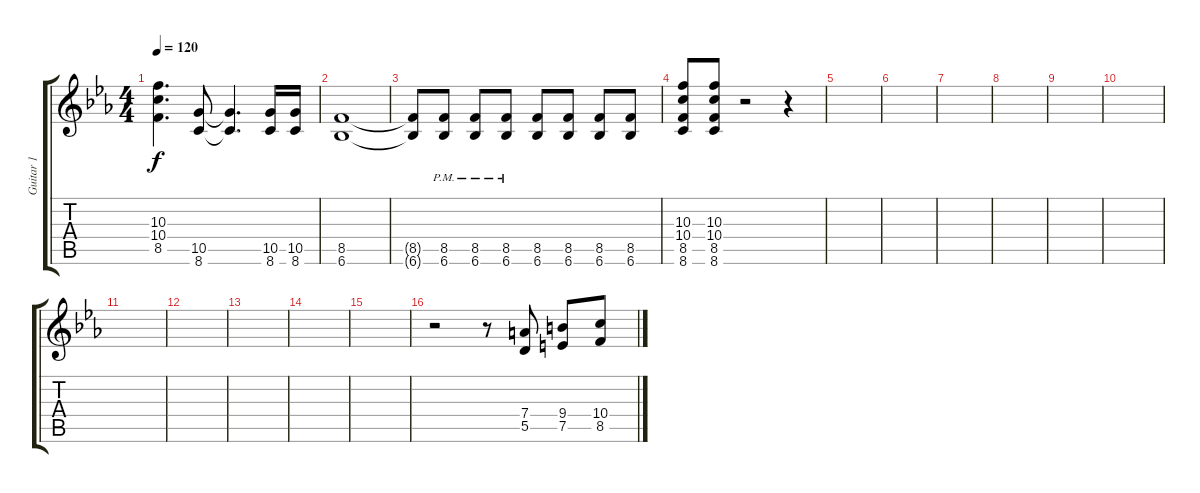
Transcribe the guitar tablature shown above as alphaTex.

\track ("Guitar 1" "Guitar 1") {instrument overdrivenguitar}
\staff {score tabs}
\tuning (E4 B3 G3 D3 A2 E2) {hide}
\ts (4 4)
\tempo 120
\clef g2
\ks eb
(10.3 10.4 8.5).4{d dy f} (10.5 8.6).8 (10.5{t} 8.6{t}).4{d} (10.5 8.6).16 (10.5 8.6).16 |
(8.5 6.6).1 |
(8.5{t} 6.6{t}).8 (8.5{pm} 6.6{pm}).8 (8.5{pm} 6.6{pm}).8 (8.5{pm} 6.6{pm}).8 (8.5 6.6).8 (8.5 6.6).8 (8.5 6.6).8 (8.5 6.6).8 |
(10.3 10.4 8.5 8.6).8 (10.3 10.4 8.5 8.6).8 r.2 r.4 |
|
|
|
|
|
|
|
|
|
|
|
r.2 r.8 (7.4 5.5).8 (9.4 7.5).8 (10.4 8.5).8
